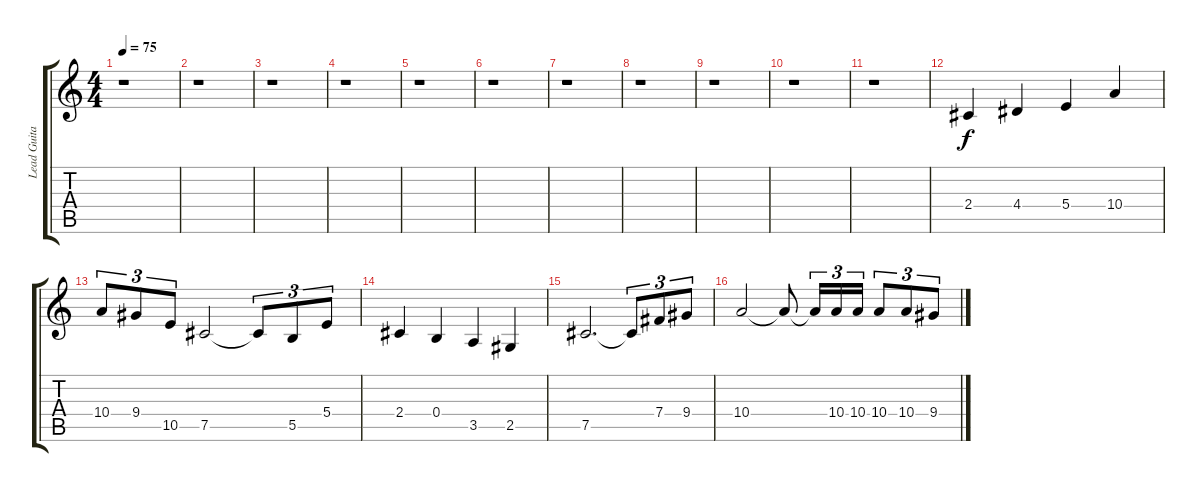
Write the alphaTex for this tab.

\track ("Lead Guitar 2 (Distortion)" "Lead Guita") {instrument overdrivenguitar}
\staff {score tabs}
\tuning (Db4 Ab3 E3 B2 Gb2 Db2) {hide}
\ts (4 4)
\tempo 75
\clef g2
\ks c
r.1{dy f} |
r.1 |
r.1 |
r.1 |
r.1 |
r.1 |
r.1 |
r.1 |
r.1 |
r.1 |
r.1 |
2.4.4 4.4.4 5.4.4 10.4.4 |
10.4.8{tu (3 2)} 9.4.8{tu (3 2)} 10.5.8{tu (3 2)} 7.5.2 7.5{t}.8{tu (3 2)} 5.5.8{tu (3 2)} 5.4.8{tu (3 2)} |
2.4.4 0.4.4 3.5.4 2.5.4 |
7.5.2{d} 7.5{t}.8{tu (3 2)} 7.4.8{tu (3 2)} 9.4.8{tu (3 2)} |
10.4.2 10.4{t}.8 10.4{t}.16{tu (3 2)} 10.4.16{tu (3 2)} 10.4.16{tu (3 2)} 10.4.8{tu (3 2)} 10.4.8{tu (3 2)} 9.4.8{tu (3 2)}
